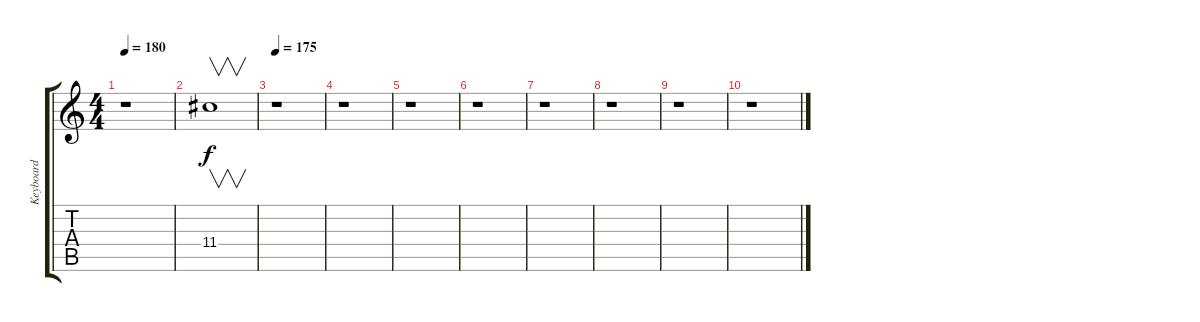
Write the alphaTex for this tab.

\track ("Keyboard" "Keyboard") {instrument contrabass}
\staff {score tabs}
\tuning (E4 B3 G3 D3 A2 E2) {hide}
\ts (4 4)
\tempo 180
\clef g2
\ks c
r.1{dy f} |
11.4.1{v balance 6 instrument guitarharmonics} |
\tempo 175
r.1 |
r.1 |
r.1 |
r.1 |
r.1 |
r.1 |
r.1 |
r.1
